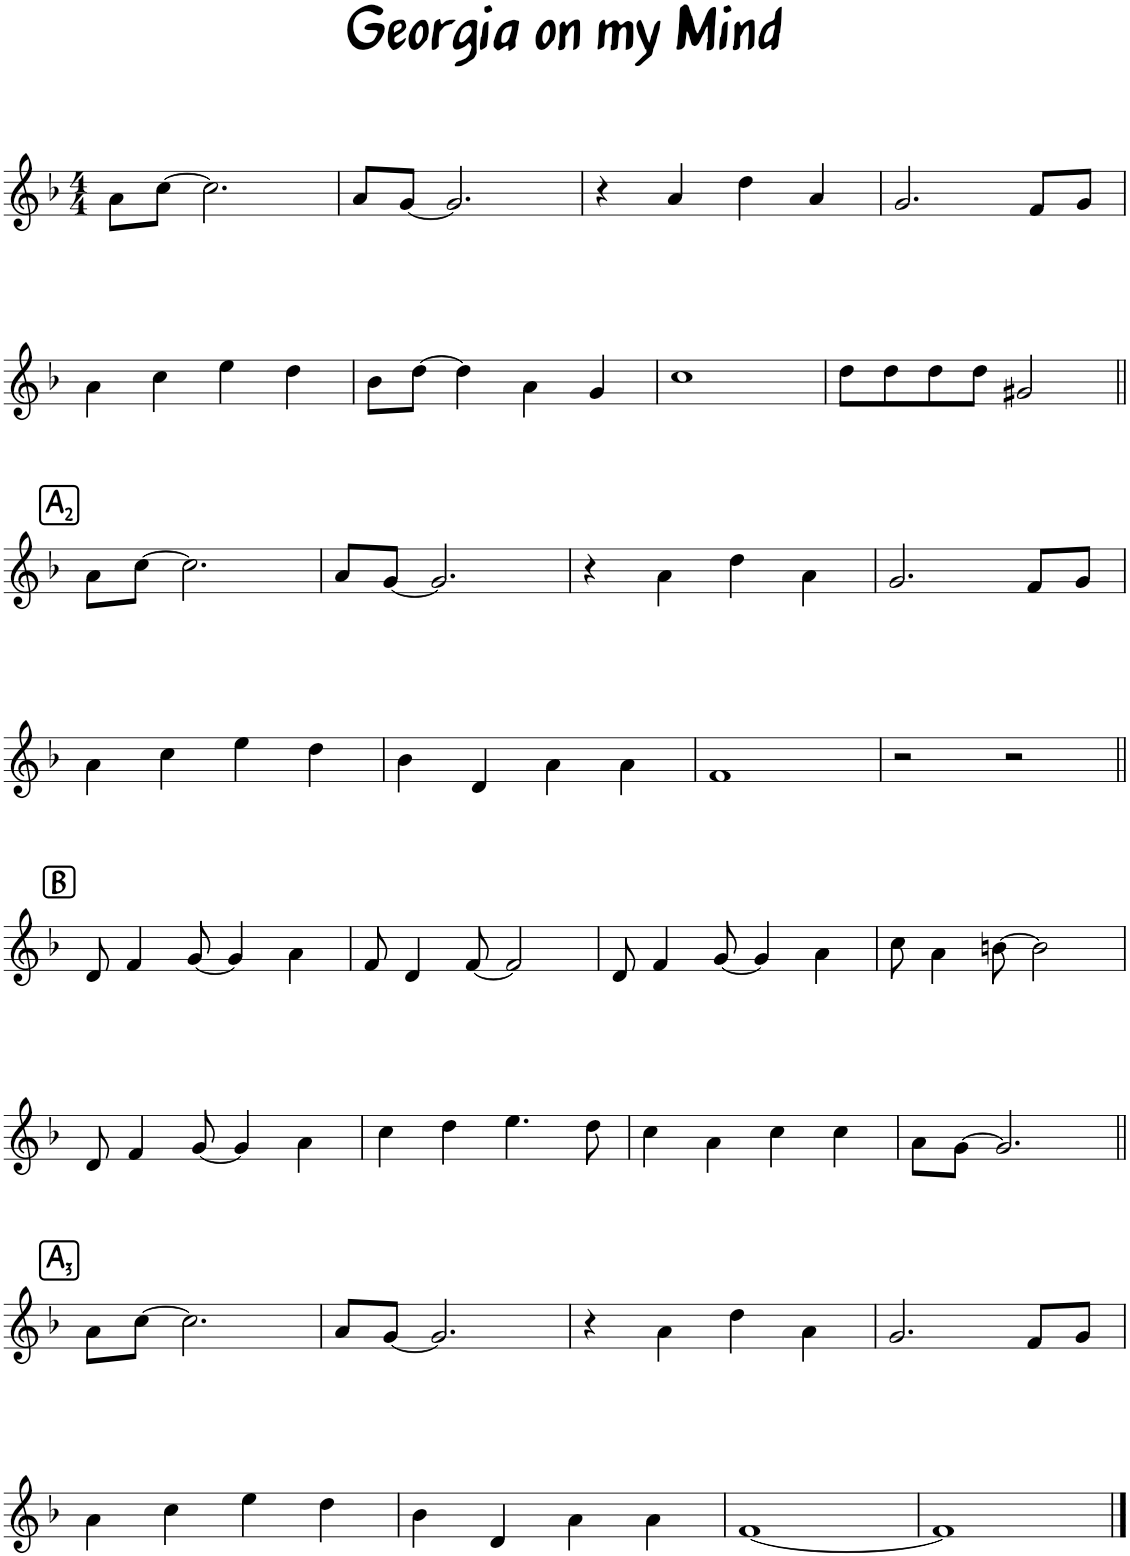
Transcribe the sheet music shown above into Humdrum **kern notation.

**kern
*part1
*staff1
*I"Harmonica
*I'Hmca
*clefG2
*k[b-]
*M4/4
=1
8a\L
[8cc\J
2.cc\]
=2
8a/L
[8g/J
2.g/]
=3
4r
4a/
4dd\
4a/
=4
2.g/
8f/L
8g/J
!!LO:LB:g=z
=5
4a\
4cc\
4ee\
4dd\
=6
8b-\L
[8dd\J
4dd\]
4a\
4g/
=7
1cc
=8
8dd\L
8dd\
8dd\
8dd\J
2g#X/
!!LO:LB:g=z
!!LO:REH:place=s1:a:t=2
!!LO:REH:place=s1:a:rj:fs=14:t=A
=9||
8a\L
[8cc\J
2.cc\]
=10
8a/L
[8g/J
2.g/]
=11
4r
4a\
4dd\
4a\
=12
2.g/
8f/L
8g/J
!!LO:LB:g=z
=13
4a\
4cc\
4ee\
4dd\
=14
4b-\
4d/
4a\
4a\
=15
1f
=16
2r
2r
!!LO:LB:g=z
!!LO:REH:place=s1:a:rj:fs=14:t=B
=17||
8d/
4f/
[8g/
4g/]
4a\
=18
8f/
4d/
[8f/
2f/]
=19
8d/
4f/
[8g/
4g/]
4a\
=20
8cc\
4a\
[8bn\
2b\]
!!LO:LB:g=z
=21
8d/
4f/
[8g/
4g/]
4a\
=22
4cc\
4dd\
4.ee\
8dd\
=23
4cc\
4a\
4cc\
4cc\
=24
8a\L
[8g\J
2.g/]
!!LO:LB:g=z
!!LO:REH:place=s1:a:t=3
!!LO:REH:place=s1:a:rj:fs=14:t=A
=25||
8a\L
[8cc\J
2.cc\]
=26
8a/L
[8g/J
2.g/]
=27
4r
4a\
4dd\
4a\
=28
2.g/
8f/L
8g/J
!!LO:LB:g=z
=29
4a\
4cc\
4ee\
4dd\
=30
4b-\
4d/
4a\
4a\
=31
[1f
=32
1f]
==
*-
